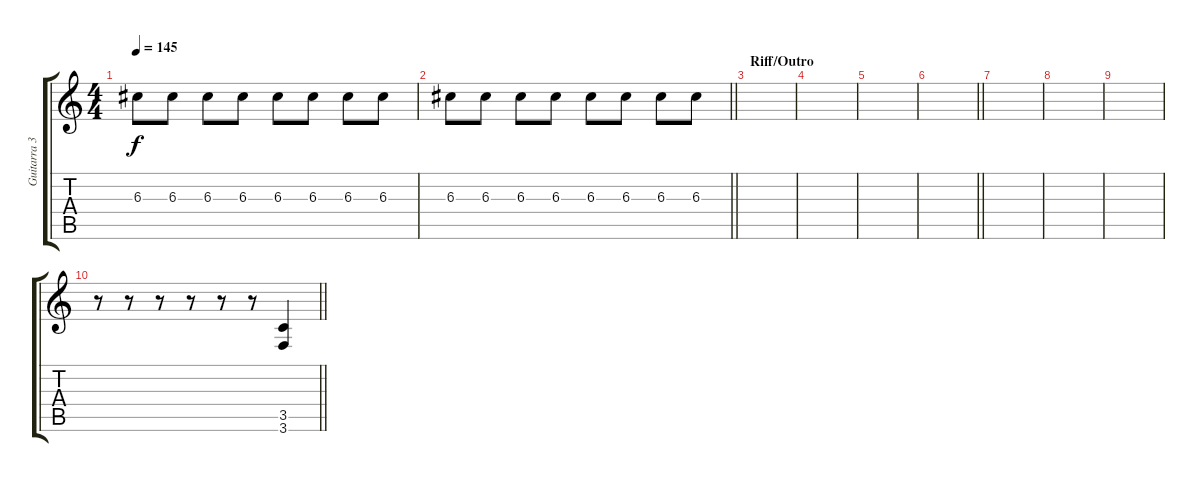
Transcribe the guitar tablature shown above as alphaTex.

\track ("Guitarra 3" "Guitarra 3") {instrument distortionguitar}
\staff {score tabs}
\tuning (E4 B3 G3 D3 A2 D2) {hide}
\ts (4 4)
\tempo 145
\clef g2
\ks c
6.3.8{dy f} 6.3.8 6.3.8 6.3.8 6.3.8 6.3.8 6.3.8 6.3.8 |
\barLineRight lightlight
6.3.8 6.3.8 6.3.8 6.3.8 6.3.8 6.3.8 6.3.8 6.3.8 |
\section ("" "Riff/Outro")
|
|
|
\barLineRight lightlight
|
|
|
|
\barLineRight lightlight
r.8 r.8 r.8 r.8 r.8 r.8 (3.5 3.6).4
